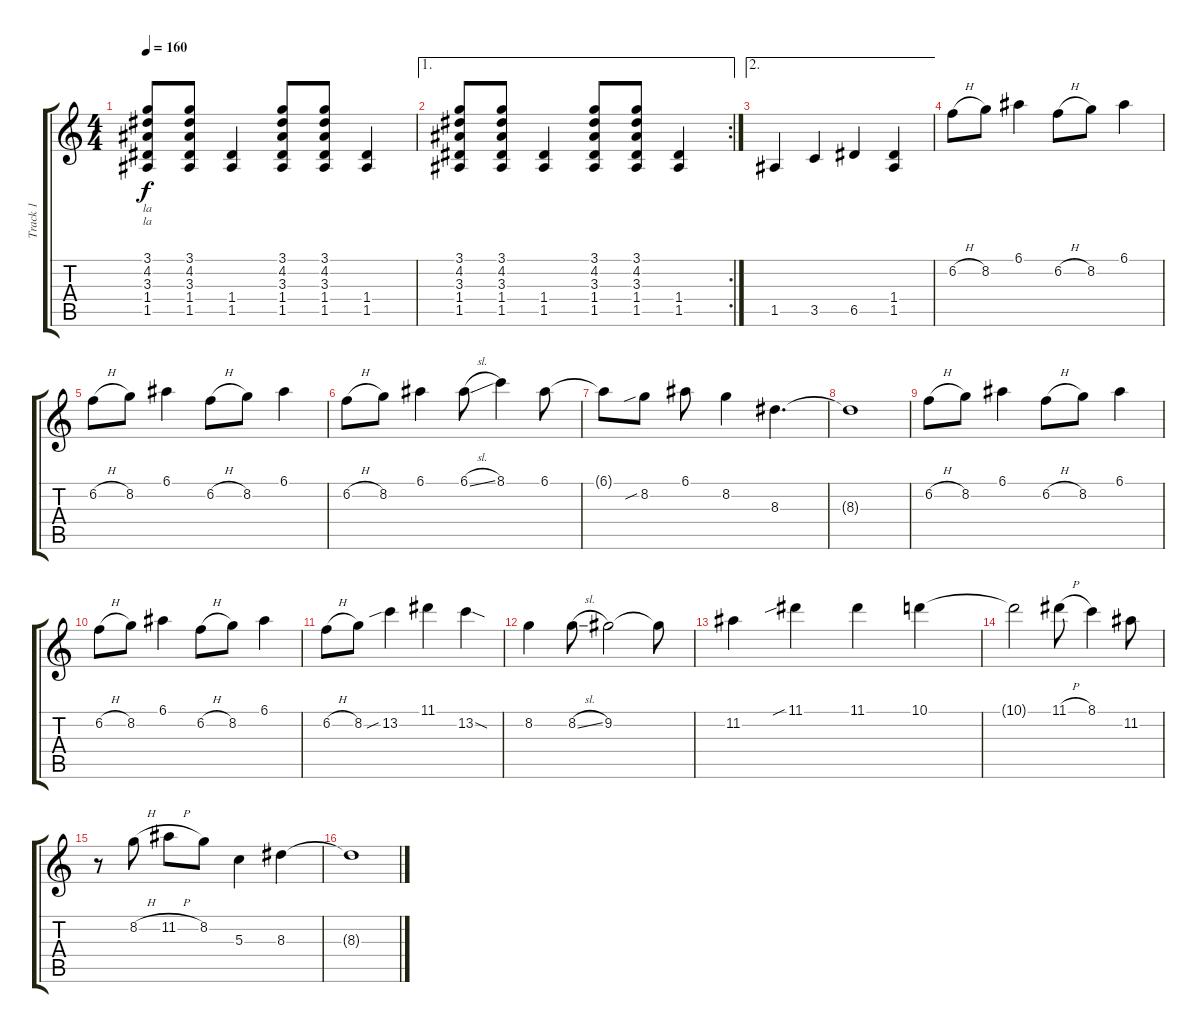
\track ("Track 1" "Track 1") {instrument acousticguitarsteel}
\staff {score tabs}
\tuning (E4 B3 G3 D3 A2 E2) {hide}
\ts (4 4)
\tempo 160
\clef g2
\ks c
(3.1 4.2 3.3 1.4 1.5).8{lyrics (0 "la") lyrics (1 "la") lyrics (2 "") lyrics (3 "") lyrics (4 "") dy f} (3.1 4.2 3.3 1.4 1.5).8 (1.4 1.5).4 (3.1 4.2 3.3 1.4 1.5).8 (3.1 4.2 3.3 1.4 1.5).8 (1.4 1.5).4 |
\ae 1
\rc 2
(3.1 4.2 3.3 1.4 1.5).8 (3.1 4.2 3.3 1.4 1.5).8 (1.4 1.5).4 (3.1 4.2 3.3 1.4 1.5).8 (3.1 4.2 3.3 1.4 1.5).8 (1.4 1.5).4 |
\ae 2
1.5.4 3.5.4 6.5.4 (1.4 1.5).4 |
6.2{h}.8 8.2.8 6.1.4 6.2{h}.8 8.2.8 6.1.4 |
6.2{h}.8 8.2.8 6.1.4 6.2{h}.8 8.2.8 6.1.4 |
6.2{h}.8 8.2.8 6.1.4 6.1{sl}.8 8.1.4 6.1.8 |
6.1{t}.8 8.2{sib}.8 6.1.8 8.2.4 8.3.4{d} |
8.3{t}.1 |
6.2{h}.8 8.2.8 6.1.4 6.2{h}.8 8.2.8 6.1.4 |
6.2{h}.8 8.2.8 6.1.4 6.2{h}.8 8.2.8 6.1.4 |
6.2{h}.8 8.2.8 13.2{sib}.4 11.1.4 13.2{sod}.4 |
8.2.4 8.2{sl}.8 9.2.2 9.2{t}.8 |
11.2.4 11.1{sib}.4 11.1.4 10.1.4 |
10.1{t}.2 11.1{h}.8 8.1.4 11.2.8 |
r.8 8.2{h}.8 11.2{h}.8 8.2.8 5.3.4 8.3.4 |
8.3{t}.1
